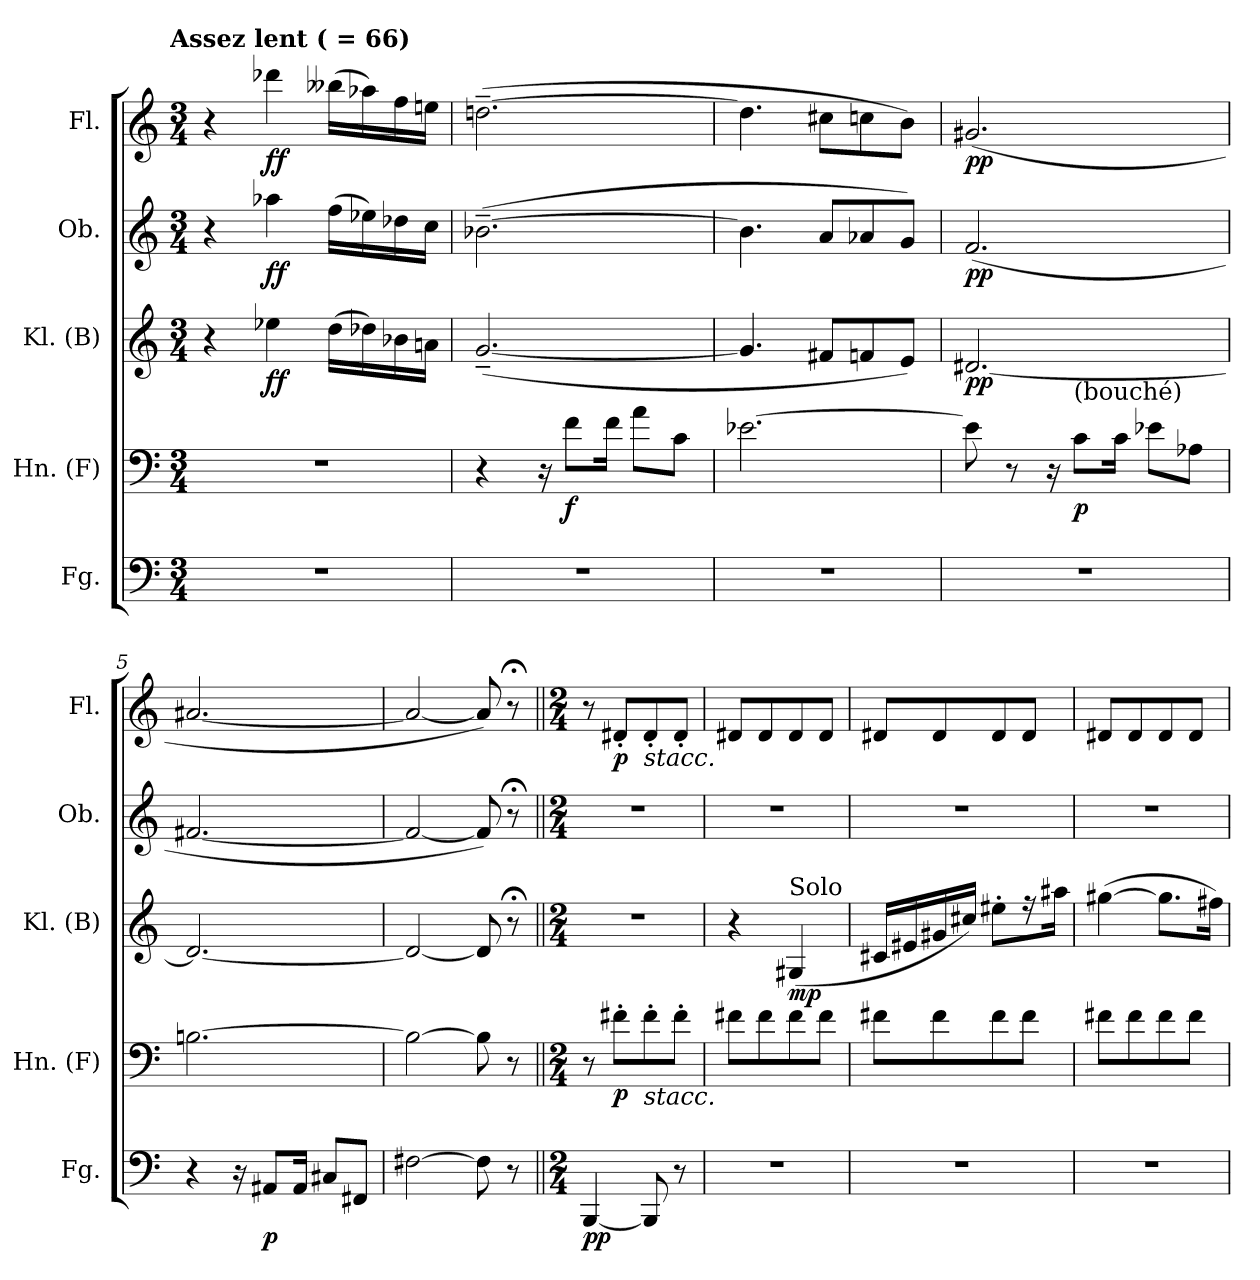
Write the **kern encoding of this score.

**kern	**dynam	**kern	**dynam	**kern	**dynam	**kern	**dynam	**kern	**dynam
*part5	*part5	*part4	*part4	*part3	*part3	*part2	*part2	*part1	*part1
*staff5	*staff5	*staff4	*staff4	*staff3	*staff3	*staff2	*staff2	*staff1	*staff1
*I"Fg.	*	*I"Hn. (F)	*	*I"Kl. (B)	*	*I"Ob.	*	*I"Fl.	*
*I'Fg.	*	*I'Hn. (F)	*	*I'Kl. (B)	*	*I'Ob.	*	*I'Fl.	*
*clefF4	*	*clefF4	*	*clefG2	*	*clefG2	*	*clefG2	*
*	*	*ITrd4c7	*	*ITrd1c2	*	*	*	*	*
*k[]	*	*k[b-]	*	*k[b-e-]	*	*k[]	*	*k[]	*
!!LO:TX:omd:t=Assez lent ( = 66)
*M3/4	*	*M3/4	*	*M3/4	*	*M3/4	*	*M3/4	*
*MM66	*	*MM66	*	*MM66	*	*MM66	*	*MM66	*
=1	=1	=1	=1	=1	=1	=1	=1	=1	=1
2.r	.	2.r	.	4r	.	4r	.	4r	.
!	!	!	!	!	!LO:DY:b	!	!LO:DY:b	!	!LO:DY:b
.	.	.	.	4dd-X\	ff	4aa-X\	ff	4ddd-X\	ff
.	.	.	.	(>16cc\LL	.	(>16ff\LL	.	(>16bb--X\LL	.
.	.	.	.	16cc-X\)	.	16ee-X\)	.	16aa-X\)	.
.	.	.	.	16a-X\	.	16dd-X\	.	16ff\	.
.	.	.	.	16gn\JJ	.	16cc\JJ	.	16een\JJ	.
=2	=2	=2	=2	=2	=2	=2	=2	=2	=2
2.r	.	4r	.	(>[2.f~/	.	(>[2.b-X~\	.	(>[2.ddn~\	.
.	.	16r	.	.	.	.	.	.	.
!	!	!	!LO:DY:b	!	!	!	!	!	!
.	.	8B-\L	f	.	.	.	.	.	.
.	.	16B-\Jk	.	.	.	.	.	.	.
.	.	8d\L	.	.	.	.	.	.	.
.	.	8F\J	.	.	.	.	.	.	.
=3	=3	=3	=3	=3	=3	=3	=3	=3	=3
2.r	.	[2.A-X\	.	4.f/]	.	4.b-\]	.	4.dd\]	.
.	.	.	.	8en/L	.	8a/L	.	8cc#X\L	.
.	.	.	.	8e-X/	.	8a-X/	.	8ccn\	.
.	.	.	.	8d/J)	.	8g/J)	.	8b\J)	.
=4	=4	=4	=4	=4	=4	=4	=4	=4	=4
!	!	!	!	!	!LO:DY:b	!	!LO:DY:b	!	!LO:DY:b
2.r	.	8A-\]	.	[2.c#X/	pp	(>2.f/	pp	(>2.g#X/	pp
.	.	8r	.	.	.	.	.	.	.
.	.	16r	.	.	.	.	.	.	.
!	!	!LO:TX:a:t=(bouché)	!	!	!	!	!	!	!
!	!	!	!LO:DY:b	!	!	!	!	!	!
.	.	8F\L	p	.	.	.	.	.	.
.	.	16F\Jk	.	.	.	.	.	.	.
.	.	8A-X\L	.	.	.	.	.	.	.
.	.	8D-X\J	.	.	.	.	.	.	.
=5	=5	=5	=5	=5	=5	=5	=5	=5	=5
4r	.	[2.En\	.	2.c#/_	.	[2.f#X/	.	[2.a#X/	.
16r	.	.	.	.	.	.	.	.	.
!	!LO:DY:b	!	!	!	!	!	!	!	!
8AA#X/L	p	.	.	.	.	.	.	.	.
16AA#/Jk	.	.	.	.	.	.	.	.	.
8C#X/L	.	.	.	.	.	.	.	.	.
8FF#X/J	.	.	.	.	.	.	.	.	.
=6	=6	=6	=6	=6	=6	=6	=6	=6	=6
[2F#X\	.	2E\_	.	2c#/_	.	2f#/_	.	2a#/_	.
8F#\]	.	8E\]	.	8c#/]	.	8f#/])	.	8a#/])	.
8r	.	8r	.	8r;<	.	8r;<	.	8r;<	.
=7||	=7||	=7||	=7||	=7||	=7||	=7||	=7||	=7||	=7||
*M2/4	*	*M2/4	*	*M2/4	*	*M2/4	*	*M2/4	*
*	*	*	*	*	*	*	*	*MM112	*
!	!LO:DY:b	!	!	!	!	!	!	!	!
[4BBB/	pp	8r	.	2r	.	2r	.	8r	.
!	!	!	!LO:DY:b	!	!	!	!	!	!LO:DY:b
.	.	8Bn'\L	p	.	.	.	.	8d#X'/L	p
!	!	!	!	!	!	!	!	!LO:TX:b:i:t=stacc.	!
!	!	!LO:TX:b:i:t=stacc.	!	!	!	!	!	!	!
8BBB/]	.	8B'\	.	.	.	.	.	8d#'/	.
8r	.	8B'\J	.	.	.	.	.	8d#'/J	.
=8	=8	=8	=8	=8	=8	=8	=8	=8	=8
2r	.	8Bn\L	.	4r	.	2r	.	8d#X/L	.
.	.	8B\	.	.	.	.	.	8d#/	.
!	!	!	!	!LO:TX:a:t=Solo	!	!	!	!	!
!	!	!	!	!	!LO:DY:b	!	!	!	!
.	.	8B\	.	(<4F#X/	mp	.	.	8d#/	.
.	.	8B\J	.	.	.	.	.	8d#/J	.
=9	=9	=9	=9	=9	=9	=9	=9	=9	=9
2r	.	8Bn\L	.	16Bn/LL	.	2r	.	8d#X/L	.
.	.	.	.	16d#X/	.	.	.	.	.
.	.	8B\	.	16f#X/	.	.	.	8d#/	.
.	.	.	.	16bn/JJ)	.	.	.	.	.
.	.	8B\	.	8dd#X'\L	.	.	.	8d#/	.
.	.	8B\J	.	16r	.	.	.	8d#/J	.
.	.	.	.	16gg#X\Jk	.	.	.	.	.
=10	=10	=10	=10	=10	=10	=10	=10	=10	=10
2r	.	8Bn\L	.	(>[4ff#X\	.	2r	.	8d#X/L	.
.	.	8B\	.	.	.	.	.	8d#/	.
.	.	8B\	.	8.ff#\L]	.	.	.	8d#/	.
.	.	8B\J	.	.	.	.	.	8d#/J	.
.	.	.	.	16een!\Jk)	.	.	.	.	.
=	=	=	=	=	=	=	=	=	=
*-	*-	*-	*-	*-	*-	*-	*-	*-	*-
